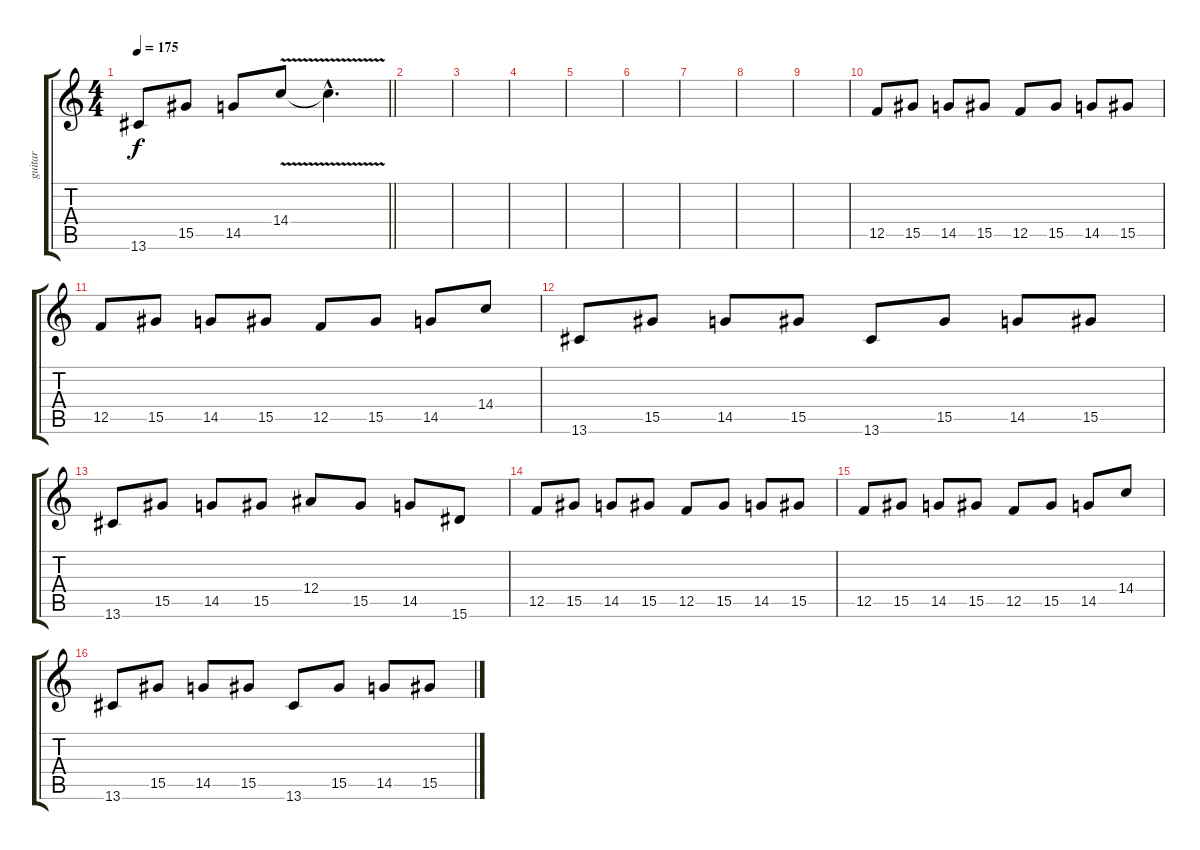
\track ("guitar" "guitar") {instrument distortionguitar}
\staff {score tabs}
\tuning (C4 G3 Eb3 Bb2 F2 C2) {hide}
\ts (4 4)
\tempo 175
\clef g2
\barLineRight lightlight
\ks c
13.6.8{dy f} 15.5.8 14.5.8 14.4{v}.8 14.4{hac t}.4{d} |
|
|
|
|
|
|
|
|
12.5.8 15.5.8 14.5.8 15.5.8 12.5.8 15.5.8 14.5.8 15.5.8 |
12.5.8 15.5.8 14.5.8 15.5.8 12.5.8 15.5.8 14.5.8 14.4.8 |
13.6.8 15.5.8 14.5.8 15.5.8 13.6.8 15.5.8 14.5.8 15.5.8 |
13.6.8 15.5.8 14.5.8 15.5.8 12.4.8 15.5.8 14.5.8 15.6.8 |
12.5.8 15.5.8 14.5.8 15.5.8 12.5.8 15.5.8 14.5.8 15.5.8 |
12.5.8 15.5.8 14.5.8 15.5.8 12.5.8 15.5.8 14.5.8 14.4.8 |
13.6.8 15.5.8 14.5.8 15.5.8 13.6.8 15.5.8 14.5.8 15.5.8
